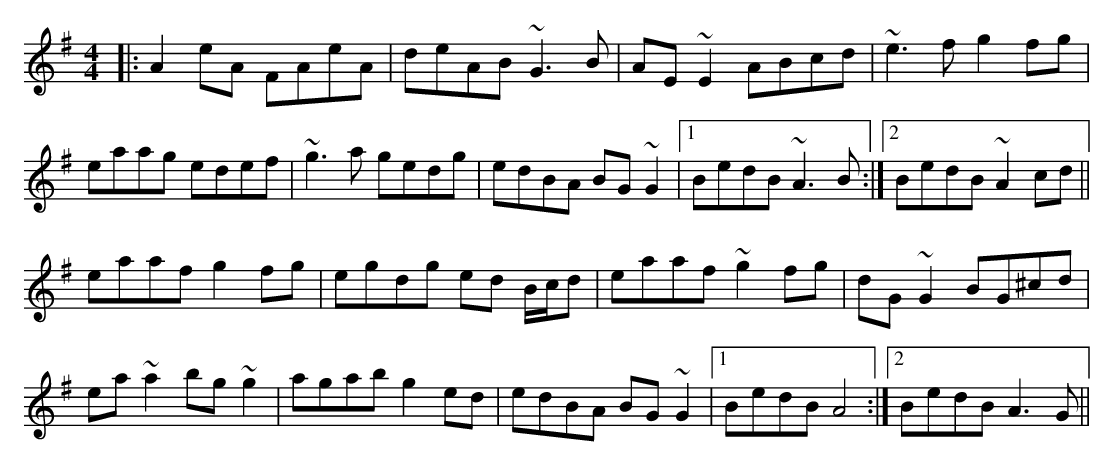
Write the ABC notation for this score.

X:1
M:4/4
K:Ador
|:A2eA FAeA|deAB ~G3B|AE~E2 ABcd|~e3f g2fg|
eaag edef|~g3a gedg|edBA BG~G2|1 BedB ~A3B:|2 BedB ~A2cd||
eaaf g2fg|egdg ed B/c/d|eaaf ~g2fg|dG~G2 BG^cd|
ea~a2 bg~g2|agab g2ed|edBA BG~G2|1 BedB A4:|2 BedB A3G||
